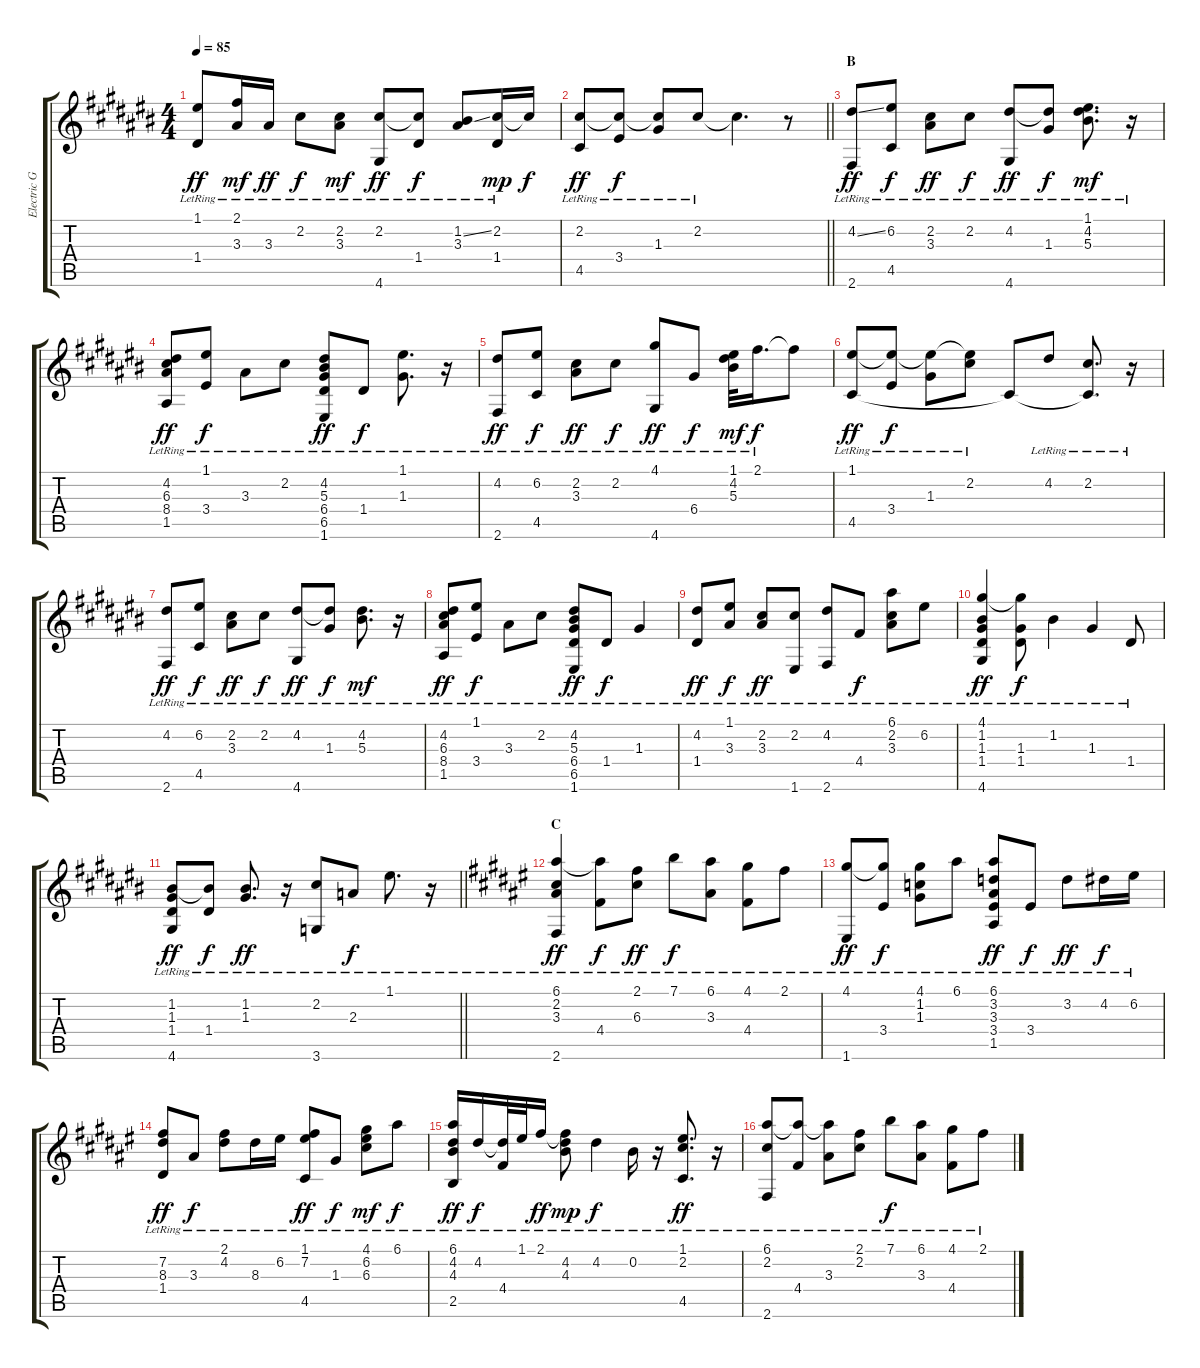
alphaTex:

\track ("Electric Guitar" "Electric G") {instrument electricguitarjazz}
\staff {score tabs}
\tuning (E4 B3 G3 D3 A2 E2) {hide}
\ts (4 4)
\tempo 85
\clef g2
\ks c#
(1.1{lr} 1.4{lr}).8{dy ff} (2.1{lr} 3.3{lr}).16{dy mf} 3.3{lr}.16{dy ff} 2.2{lr}.8{dy f} (2.2{lr} 3.3{lr}).8{dy mf} (2.2{lr} 4.6{lr}).8{dy ff} (2.2{t} 1.4{lr}).8{dy f} (1.2{ss lr} 3.3{lr}).8 (2.2{lr} 1.4{lr}).16{dy mp} 2.2{t}.16{dy f} |
\barLineRight lightlight
(2.2 4.5{lr}).8{dy ff} (2.2{t} 3.4{lr}).8{dy f} (2.2{t} 1.3{lr}).8 2.2{lr}.8 2.2{t}.4{d} r.8 |
\section ("" "B")
(4.2{ss lr} 2.6{lr}).8{dy ff} (6.2{lr} 4.5{lr}).8{dy f} (2.2{lr} 3.3{lr}).8{dy ff} 2.2{lr}.8{dy f} (4.2{lr} 4.6{lr}).8{dy ff} (4.2{t} 1.3{lr}).8{dy f} (1.1{lr} 4.2{lr} 5.3{lr}).8{d dy mf} r.16 |
(4.2{lr} 6.3{lr} 8.4{lr} 1.5{lr}).8{dy ff} (1.1{lr} 3.4{lr}).8{dy f} 3.3{lr}.8 2.2{lr}.8 (4.2{lr} 5.3{lr} 6.4{lr} 6.5{lr} 1.6{lr}).8{dy ff} 1.4{lr}.8{dy f} (1.1{lr} 1.3{lr}).8{d} r.16 |
(4.2{lr} 2.6{lr}).8{dy ff} (6.2{lr} 4.5{lr}).8{dy f} (2.2{lr} 3.3{lr}).8{dy ff} 2.2{lr}.8{dy f} (4.1{lr} 4.6{lr}).8{dy ff} 6.4{lr}.8{dy f} (1.1{lr} 4.2{lr} 5.3{lr}).32{dy mf} 2.1{lr}.16{d dy f} 2.1{t}.8 |
(1.1{lr} 4.5{lr}).8{dy ff} (1.1{t} 3.4{lr}).8{dy f} (1.1{t} 1.3{lr}).8 (1.1{t} 2.2{lr}).8 4.5{t}.8 4.2{lr}.8 (2.2{lr} 4.5{t}).8{d} r.16 |
(4.2{lr} 2.6{lr}).8{dy ff} (6.2{lr} 4.5{lr}).8{dy f} (2.2{lr} 3.3{lr}).8{dy ff} 2.2{lr}.8{dy f} (4.2{lr} 4.6{lr}).8{dy ff} (4.2{t} 1.3{lr}).8{dy f} (4.2{lr} 5.3{lr}).8{d dy mf} r.16 |
(4.2{lr} 6.3{lr} 8.4{lr} 1.5{lr}).8{dy ff} (1.1{lr} 3.4{lr}).8{dy f} 3.3{lr}.8 2.2{lr}.8 (4.2{lr} 5.3{lr} 6.4{lr} 6.5{lr} 1.6{lr}).8{dy ff} 1.4{lr}.8{dy f} 1.3{lr}.4 |
(4.2{lr} 1.4{lr}).8{dy ff} (1.1{lr} 3.3{lr}).8{dy f} (2.2{lr} 3.3{lr}).8{dy ff} (2.2{lr} 1.6{lr}).8 (4.2{lr} 2.6{lr}).8 4.4{lr}.8{dy f} (6.1{lr} 2.2{lr} 3.3{lr}).8 6.2{lr}.8 |
(4.1{lr} 1.2{lr} 1.3{lr} 1.4{lr} 4.6{lr}).4{dy ff} (4.1{t} 1.3{lr} 1.4{lr}).8{dy f} 1.2{lr}.4 1.3{lr}.4 1.4{lr}.8 |
\barLineRight lightlight
(1.2{lr} 1.3{lr} 1.4{lr} 4.6{lr}).8{dy ff} (1.2{t} 1.4{lr}).8{dy f} (1.2{lr} 1.3{lr}).8{d dy ff} r.16 (2.2{lr} 3.6{lr}).8 2.3{lr}.8{dy f} 1.1{lr}.8{d} r.16 |
\section ("" "C")
\ks f#
(6.1{lr} 2.2{lr} 3.3{lr} 2.6{lr}).4{dy ff} (6.1{t} 4.4{lr}).8{dy f} (2.1{lr} 6.3{lr}).8{dy ff} 7.1{lr}.8{dy f} (6.1{lr} 3.3{lr}).8 (4.1{lr} 4.4{lr}).8 2.1{lr}.8 |
(4.1{lr} 1.6{lr}).8{dy ff} (4.1{t} 3.4{lr}).8{dy f} (4.1{lr} 1.2{lr} 1.3{lr}).8 6.1{lr}.8 (6.1{lr} 3.2{lr} 3.3{lr} 3.4{lr} 1.5{lr}).8{dy ff} 3.4{lr}.8{dy f} 3.2{lr}.8{dy ff} 4.2{lr}.16{dy f} 6.2{lr}.16 |
(7.2{lr} 8.3{lr} 1.4{lr}).8{dy ff} 3.3{lr}.8{dy f} (2.1{lr} 4.2{lr}).8 8.3{lr}.16 6.2{lr}.16 (1.1{lr} 7.2{lr} 4.5{lr}).8{dy ff} 1.3{lr}.8{dy f} (4.1{lr} 6.2{lr} 6.3{lr}).8{dy mf} 6.1{lr}.8{dy f} |
(6.1{lr} 4.2{lr} 4.3{lr} 2.5{lr}).16{dy ff} 4.2{lr}.16{dy f} (4.2{t} 4.4{lr}).32 1.1{lr}.32 2.1{lr}.16{dy ff} (2.1{t} 4.2{lr} 4.3{lr}).8{dy mp} 4.2{lr}.4{dy f} 0.2{lr}.16 r.16 (1.1{lr} 2.2{lr} 4.5{lr}).8{d dy ff} r.16 |
(6.1{lr} 2.2{lr} 2.6{lr}).8 (6.1{t} 4.4{lr}).8 (6.1{t} 3.3{lr}).8 (2.1{lr} 2.2{lr}).8 7.1{lr}.8{dy f} (6.1{lr} 3.3{lr}).8 (4.1{lr} 4.4{lr}).8 2.1{lr}.8
